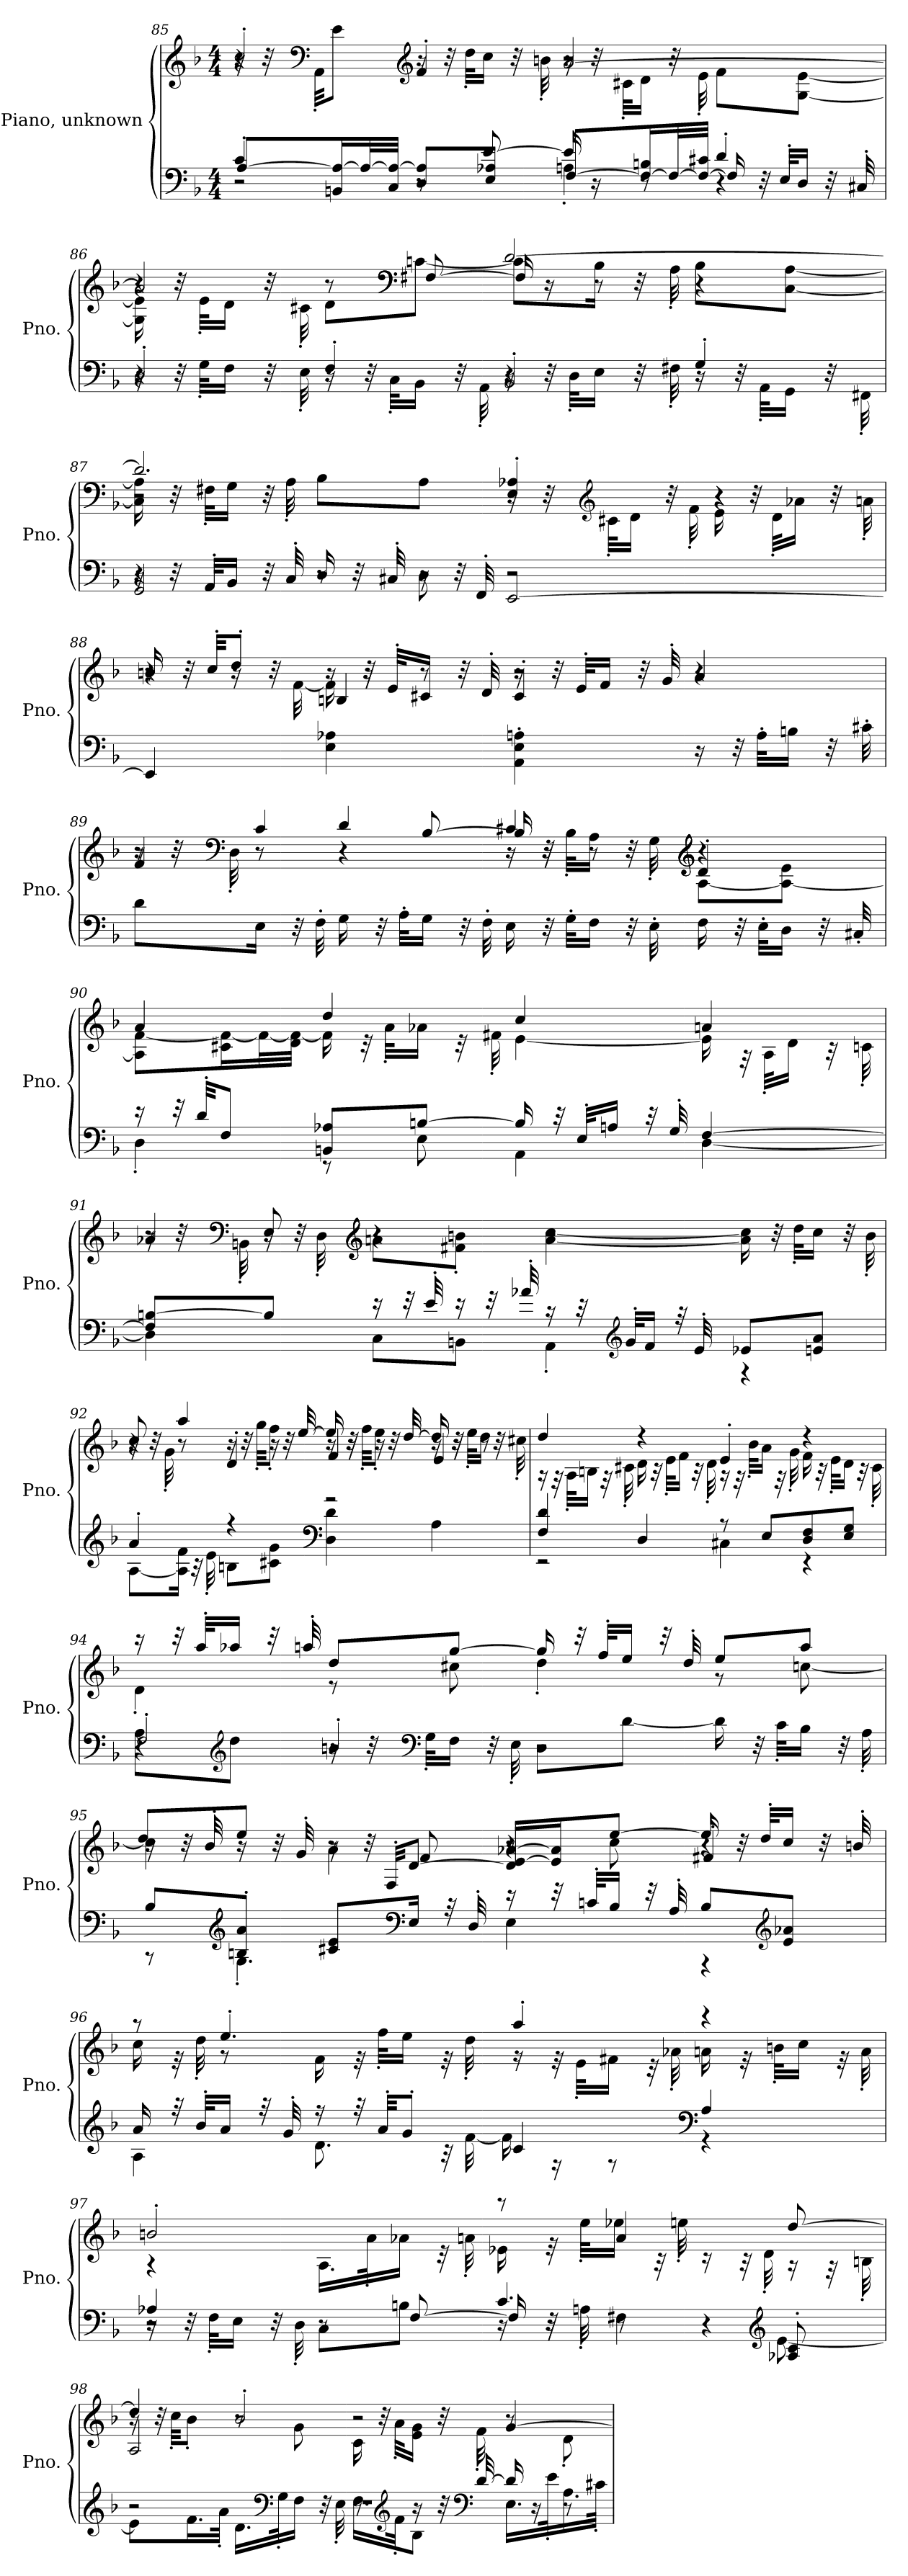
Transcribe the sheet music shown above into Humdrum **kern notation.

**kern	**kern
*part1	*part1
*staff2	*staff1
*I"Piano, unknown	*
*I'Pno.	*
!!LO:PB:g=z
*clefF4	*clefG2
*k[b-]	*k[b-]
*M4/4	*M4/4
=85	=85
*^	*^
*	*^	*	*^
4c'/	2r	[8A/L	2cc'/	16r	4r
.	.	.	.	32r	.
*	*	*	*clefF4	*	*
.	.	.	.	32AA'\KKL	.
.	.	16BBn/ 16A/_L	.	8e\J	.
.	.	32A/L_	.	.	.
.	.	32C/ 32A/_JJJ	.	.	.
*	*	*	*clefG2	*	*
8r	.	8D/ 8A/]L	.	16r	4f'/
.	.	.	.	32r	.
.	.	.	.	32dd'\KLL	.
[8e/	.	8E/ 8A-X/J	.	16cc\JJ	.
.	.	.	.	32r	.
.	.	.	.	32bn'\	.
16e/]	4An'\	[8F/L	[2a/	16r	2r
16r	.	.	.	32r	.
.	.	.	.	32c#X'\KLL	.
8r	.	16F/_ 16Bn/L	.	16d\JJ	.
.	.	32F/L_	.	32r	.
.	.	32F/_ 32c#X/JJJ	.	32e'\	.
4d'/	4r	16F/]	.	8f\L	.
.	.	32r	.	.	.
.	.	32E'/KLL	.	.	.
.	.	16D/JJ	.	[8G\ [8e\J	.
.	.	32r	.	.	.
.	.	32C#X'/	.	.	.
!!LO:LB:g=z	!!	!!
=86	=86	=86	=86	=86	=86
4r	16r	2D'/	2a/]	16G\] 16e\]	4r
.	32r	.	.	32r	.
.	32G'\KLL	.	.	32e'\KLL	.
.	16F\JJ	.	.	16d\JJ	.
.	32r	.	.	32r	.
.	32E'\	.	.	32c#X'\	.
4F'/	16r	.	.	8d\L	8r
.	32r	.	.	.	.
.	32C'\KLL	.	.	.	.
*	*	*	*clefF4	*	*
.	16BB-\JJ	.	.	[8cn\J	[8F#X/
.	32r	.	.	.	.
.	32AA'\	.	.	.	.
4r	16r	2BB-'/	[2d/	8c\L]	16F#/]
.	32r	.	.	.	16r
.	32D'\KLL	.	.	.	.
.	16E\JJ	.	.	16B-\Jk	8r
.	32r	.	.	32r	.
.	32F#X'\	.	.	32A'\	.
4G'/	16r	.	.	8B-\L	4r
.	32r	.	.	.	.
.	32AA'\KLL	.	.	.	.
.	16GG\JJ	.	.	[8C\ [8A\J	.
.	32r	.	.	.	.
.	32FF#X'\	.	.	.	.
!!LO:LB:g=z	!!	!!
=87	=87	=87	=87	=87	=87
16r	4r	2GG/	2.d/]	16C\] 16A\]	2r
32r	.	.	.	32r	.
32AA'/KLL	.	.	.	32F#X'\KLL	.
16BB-/JJ	.	.	.	16G\JJ	.
32r	.	.	.	32r	.
32C'/	.	.	.	32A'\	.
16D/	8r	.	.	8B-\L	.
32r	.	.	.	.	.
32C#X'/	.	.	.	.	.
16r	8D\	.	.	8A\J	.
32r	.	.	.	.	.
32FF'/	.	.	.	.	.
[2EE/	2r	2r	.	16r	4E/' 4A-X/'
.	.	.	.	32r	.
*	*	*	*clefG2	*	*
.	.	.	.	32c#X'\KLL	.
.	.	.	.	16d\JJ	.
.	.	.	.	32r	.
.	.	.	.	32f'\	.
.	.	.	4r	16e\	4r
.	.	.	.	32r	.
.	.	.	.	32d'\KLL	.
.	.	.	.	16a-X\JJ	.
.	.	.	.	32r	.
.	.	.	.	32an'\	.
*v	*v	*v	*	*	*
!!LO:LB:g=z	!!	!!
=88	=88	=88	=88
4EE/]	16bn/	8r	4r
.	32r	.	.
.	32cc'/KKL	.	.
.	8dd'/J	16r	.
.	.	32r	.
.	.	[32f\	.
4E\ 4A-X\	16r	16f\]	4Bn/
.	32r	16r	.
.	32e'/KLL	.	.
.	16c#X/JJ	8r	.
.	32r	.	.
.	32d'/	.	.
4AA\' 4E\' 4An\'	16r	2r	4c#'/
.	32r	.	.
.	32e'/KLL	.	.
.	16f/JJ	.	.
.	32r	.	.
.	32g'/	.	.
16r	4a/	.	4r
32r	.	.	.
32A'\KLL	.	.	.
16Bn\JJ	.	.	.
32r	.	.	.
32c#X'\	.	.	.
!!LO:LB:g=z	!!	!!
=89	=89	=89	=89
8d\L	4f/	16r	8r
.	.	32r	.
*	*clefF4	*	*
.	.	32D'\	.
16E\Jk	.	8r	4c/
32r	.	.	.
32F'\	.	.	.
16G\	4d/	4r	.
32r	.	.	.
32A'\KLL	.	.	.
16G\JJ	.	.	[8B-/
32r	.	.	.
32F'\	.	.	.
16E\	4c#X/	16r	16B-/]
32r	.	32r	16r
32G'\KLL	.	32B-'\KLL	.
16F\JJ	.	16A\JJ	8r
32r	.	32r	.
32E'\	.	32G'\	.
*	*clefG2	*	*
16F\	4d'/	[8A\L	4r
32r	.	.	.
32E'\KLL	.	.	.
16D\JJ	.	8A\_ 8e\J	.
32r	.	.	.
32C#X'/	.	.	.
*	*	*v	*v
!!LO:LB:g=z
=90	=90	=90
*^	*	*
16r	4D'\	4a/	8A\] [8f\L
32r	.	.	.
32d'/KKL	.	.	.
8F/J	.	.	16c#X\ 16f\_L
.	.	.	32f\L_
.	.	.	32d\ 32f\_JJJ
8BBn/ 8A-X/L	8r	4dd/	16f\]
.	.	.	32r
.	.	.	32a'\KLL
[8Bn/J	8E\	.	16a-X\JJ
.	.	.	32r
.	.	.	32f#X'\
16B/]	4AA\	4cc/	[4e\
32r	.	.	.
32E'/KLL	.	.	.
16An/JJ	.	.	.
32r	.	.	.
32G'/	.	.	.
[4F/	[4D\	4an/	16e\]
.	.	.	32r
.	.	.	32A'\KLL
.	.	.	16d\JJ
.	.	.	32r
.	.	.	32cn'\
!!LO:PB:g=z
=91	=91	=91	=91
*	*	*	*^
8F/] [8Bn/L	4D\]	4a-X/	16r	8r
.	.	.	32r	.
*	*	*clefF4	*	*
.	.	.	32BBn'\	.
8B/J]	.	.	16r	8E/
.	.	.	32r	.
.	.	.	32D'\	.
*	*	*clefG2	*	*
16r	8C\L	4r	8an\L	4r
32r	.	.	.	.
32e'/	.	.	.	.
16r	8BBn\J	.	8f#X\' 8bn\'J	.
32r	.	.	.	.
32a-X'/	.	.	.	.
16r	4AA'\	2r	[4a\ [4cc\	2r
32r	.	.	.	.
*clefG2	*	*	*	*
32g'/KLL	.	.	.	.
16f/JJ	.	.	.	.
32r	.	.	.	.
32e'/	.	.	.	.
8e-X/L	4r	.	16a\] 16cc\]	.
.	.	.	32r	.
.	.	.	32dd'\KLL	.
8en/ 8a-/J	.	.	16cc\JJ	.
.	.	.	32r	.
.	.	.	32b'\	.
!!LO:LB:g=z	!!	!!
=92	=92	=92	=92	=92
4a'/	[8A\L	8cc/	16r	4r
.	.	.	32r	.
.	.	.	32g'\	.
.	16A\] 16f\Jk	4aa/	8r	.
.	32r	.	.	.
.	32e'\	.	.	.
4r	8Bn\L	.	16r	4d'/
.	.	.	32r	.
.	.	.	32gg'\KKL	.
.	8c#X\ 8g\J	16r	8ff'\J	.
.	.	32r	.	.
.	.	[32ee/	.	.
*clefF4	*	*	*	*
2r	4D\ 4d\	16ee/]	16r	4f/
.	.	16r	32r	.
.	.	.	32ff'\KKL	.
.	.	16r	8ee'\J	.
.	.	32r	.	.
.	.	[32dd/	.	.
.	4A\	16dd/]	16r	4e/
.	.	16r	32r	.
.	.	.	32ee'\KLL	.
.	.	8r	16dd\JJ	.
.	.	.	32r	.
.	.	.	32cc#X'\	.
*	*	*	*v	*v
!!LO:LB:g=z
=93	=93	=93	=93
4F/ 4d/	2r	4dd/	16r
.	.	.	32r
.	.	.	32A'\KLL
.	.	.	16Bn\JJ
.	.	.	32r
.	.	.	32c#X'\
4D/	.	4r	16d\
.	.	.	32r
.	.	.	32e'\KLL
.	.	.	16f\JJ
.	.	.	32r
.	.	.	32d'\
8r	4C#X\	4e'/	16r
.	.	.	32r
.	.	.	32b-'\KLL
8E/L	.	.	16a\JJ
.	.	.	32r
.	.	.	32g'\
8D/ 8F/	4r	4r	16f\
.	.	.	32r
.	.	.	32e'\KLL
8E/ 8G/J	.	.	16d\JJ
.	.	.	32r
.	.	.	32c#'\
!!LO:LB:g=z	!!
=94	=94	=94	=94
*	*^	*	*
4r	8A\L	2F'/	16r	4d'\
.	.	.	32r	.
.	.	.	32aa'/KLL	.
*clefG2	*	*	*	*
.	8dd\J	.	16aa-X/JJ	.
.	.	.	32r	.
.	.	.	32aan'/	.
4bn'/	16r	.	8dd/L	8r
.	32r	.	.	.
*clefF4	*	*	*	*
.	32G'\KLL	.	.	.
.	16F\JJ	.	[8gg/J	8cc#X\
.	32r	.	.	.
.	32E'\	.	.	.
2r	8D\L	2r	16gg/]	4dd'\
.	.	.	32r	.
.	.	.	32ff'/KLL	.
.	[8d\J	.	16ee/JJ	.
.	.	.	32r	.
.	.	.	32dd'/	.
.	16d\]	.	8ee/L	8r
.	32r	.	.	.
.	32c'\KLL	.	.	.
.	16B-\JJ	.	8aa/J	[8ccn\
.	32r	.	.	.
.	32A'\	.	.	.
*	*v	*v	*	*
!!LO:LB:g=z
=95	=95	=95	=95
*	*	*	*^
8B-/L	8r	16r	4cc\]	8dd/L
.	.	32r	.	.
.	.	32b-'/	.	.
*clefG2	*	*	*	*
8Bn/' 8a/'J	4.G'\	16r	.	8ee/J
.	.	32r	.	.
.	.	32g'/	.	.
8c#X/ 8e/L	.	16r	4a\	8r
.	.	32r	.	.
.	.	32F'/KKL	.	.
*clefF4	*	*	*	*
16E/Jk	.	[8d/J	.	8f/
32r	.	.	.	.
32D'/	.	.	.	.
16r	4E\	16d/] [16e/ [16a-X/LL	8r	4r
32r	.	16e/] 16a-/]J	.	.
32cn'/KLL	.	.	.	.
16B/JJ	.	[8ee/J	8cc\	.
32r	.	.	.	.
32A'/	.	.	.	.
8B/L	4r	16ee/]	4r	4f#X'/
.	.	32r	.	.
.	.	32dd'/KLL	.	.
*clefG2	*	*	*	*
8e/ 8a-X/J	.	16cc/JJ	.	.
.	.	32r	.	.
.	.	32bn'/	.	.
*	*	*	*v	*v
!!LO:LB:g=z
=96	=96	=96	=96
16a/	4A\	8r	16cc\
32r	.	.	32r
32b-'/KLL	.	.	32dd'\
16a/JJ	.	4.ee'/	8r
32r	.	.	.
32g'/	.	.	.
16r	8.d\	.	16f\
32r	.	.	32r
32a'/KKL	.	.	32ff'\KLL
8g'/J	.	.	16ee\JJ
.	32r	.	32r
.	[32f\	.	32dd'\
4c/	16f\]	4aa'/	16r
.	16r	.	32r
.	.	.	32e'\KLL
.	8r	.	16f#X\JJ
.	.	.	32r
.	.	.	32a-X'\
*clefF4	*	*	*
4A/	4r	4r	16an\
.	.	.	32r
.	.	.	32bn'\KLL
.	.	.	16cc\JJ
.	.	.	32r
.	.	.	32a'\
!!LO:PB:g=z	!!
=97	=97	=97	=97
*	*^	*	*
2r	16r	4A-X/	2bn'/	4r
.	32r	.	.	.
.	32F'\KLL	.	.	.
.	16E\JJ	.	.	.
.	32r	.	.	.
.	32D'\	.	.	.
.	8C\L	8r	.	16.A\LL
.	.	.	.	32a'\K
.	8Bn\J	[8F/	.	16a-X\JJ
.	.	.	.	32r
.	.	.	.	32an'\
4.c/	16r	16F/]	8r	16e-X\
.	32r	16r	.	32r
.	32An'\	.	.	32ee'\KLL
.	4F#X\	8r	4a/	16ee-X\JJ
.	.	.	.	32r
.	.	.	.	32een'\
.	.	4r	.	16r
.	.	.	.	32r
.	.	.	.	32d'\
*clefG2	*	*	*	*
8A-X/' 8c/'	[8e\	.	[8dd/	16r
.	.	.	.	32r
.	.	.	.	32Bn'\
!!LO:LB:g=z
=98	=98	=98	=98	=98
*	*	*	*	*^
1r	8e\L]	2r	4dd/]	16r	2A/
.	.	.	.	32r	.
.	.	.	.	32cc'\KKL	.
.	16.f\L	.	.	8b-'\J	.
.	32a'\JJk	.	.	.	.
.	16.d\LL	.	2b-'/	8r	.
*clefF4	*	*	*	*	*
.	32G'\K	.	.	.	.
.	16F\JJ	.	.	8g\	.
.	32r	.	.	.	.
.	32E'\	.	.	.	.
.	16.F\LL	8r	.	16c\	2r
.	.	.	.	32r	.
*clefG2	*	*	*	*	*
.	32f'\JK	.	.	32a'\KLL	.
.	8B-\J	16r	.	16e\ 16g\JJ	.
.	.	32r	.	32r	.
*clefF4	*	*	*	*	*
.	.	[32d/	.	32f'\	.
.	16.E\LL	16d/]	[4g/	8r	.
.	.	16r	.	.	.
.	32e'\K	.	.	.	.
.	16.A\	8r	.	8d'\	.
.	32c#X'\JJk	.	.	.	.
*v	*v	*v	*	*	*
*	*v	*v	*v
=	=
*-	*-
